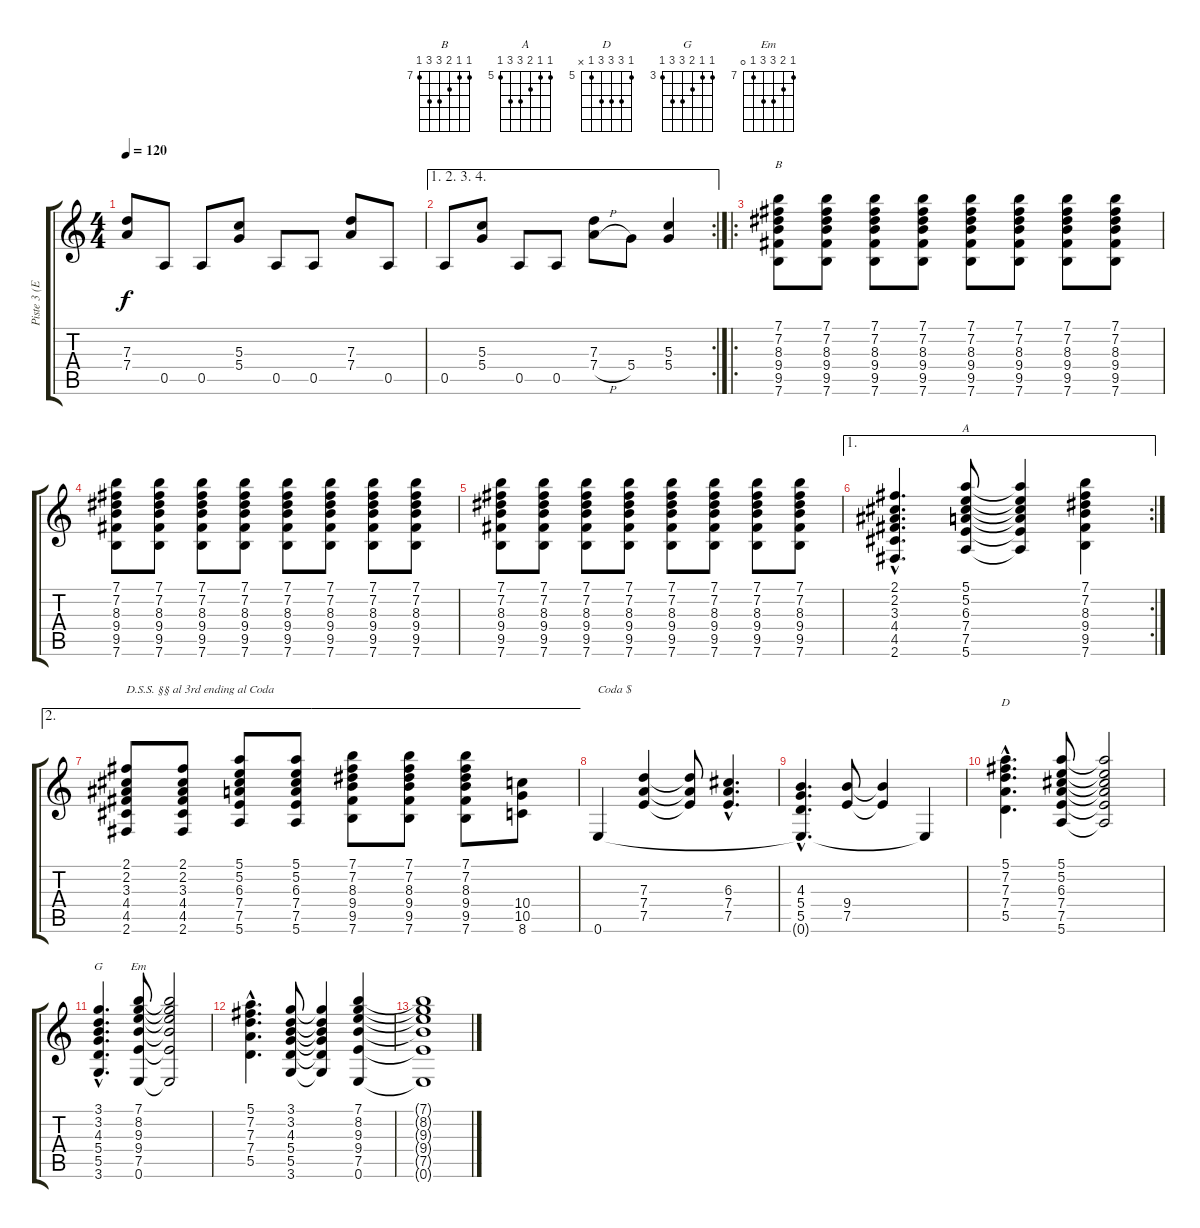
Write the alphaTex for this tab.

\track ("Piste 3 (Electric Eye)" "Piste 3 (E") {instrument distortionguitar}
\staff {score tabs}
\tuning (E4 B3 G3 D3 A2 E2) {hide}
\chord ("B" 7 7 8 9 9 7) {firstfret 7}
\chord ("A" 5 5 6 7 7 5) {firstfret 5}
\chord ("D" 5 7 7 7 5 x) {firstfret 5}
\chord ("G" 3 3 4 5 5 3) {firstfret 3}
\chord ("Em" 7 8 9 9 7 0) {firstfret 7}
\ts (4 4)
\tempo 120
\clef g2
\ks c
(7.3 7.4).8{dy f} 0.5.8 0.5.8 (5.3 5.4).8 0.5.8 0.5.8 (7.3 7.4).8 0.5.8 |
\ae (1 2 3 4)
\rc 2
0.5.8 (5.3 5.4).8 0.5.8 0.5.8 (7.3 7.4{h}).8 5.4.8 (5.3 5.4).4 |
\ro
(7.1 7.2 8.3 9.4 9.5 7.6).8{ch "B"} (7.1 7.2 8.3 9.4 9.5 7.6).8 (7.1 7.2 8.3 9.4 9.5 7.6).8 (7.1 7.2 8.3 9.4 9.5 7.6).8 (7.1 7.2 8.3 9.4 9.5 7.6).8 (7.1 7.2 8.3 9.4 9.5 7.6).8 (7.1 7.2 8.3 9.4 9.5 7.6).8 (7.1 7.2 8.3 9.4 9.5 7.6).8 |
(7.1 7.2 8.3 9.4 9.5 7.6).8 (7.1 7.2 8.3 9.4 9.5 7.6).8 (7.1 7.2 8.3 9.4 9.5 7.6).8 (7.1 7.2 8.3 9.4 9.5 7.6).8 (7.1 7.2 8.3 9.4 9.5 7.6).8 (7.1 7.2 8.3 9.4 9.5 7.6).8 (7.1 7.2 8.3 9.4 9.5 7.6).8 (7.1 7.2 8.3 9.4 9.5 7.6).8 |
(7.1 7.2 8.3 9.4 9.5 7.6).8 (7.1 7.2 8.3 9.4 9.5 7.6).8 (7.1 7.2 8.3 9.4 9.5 7.6).8 (7.1 7.2 8.3 9.4 9.5 7.6).8 (7.1 7.2 8.3 9.4 9.5 7.6).8 (7.1 7.2 8.3 9.4 9.5 7.6).8 (7.1 7.2 8.3 9.4 9.5 7.6).8 (7.1 7.2 8.3 9.4 9.5 7.6).8 |
\ae 1
\rc 2
(2.1{hac} 2.2{hac} 3.3{hac} 4.4{hac} 4.5{hac} 2.6{hac}).4{d} (5.1 5.2 6.3 7.4 7.5 5.6).8{ch "A"} (5.1{t} 5.2{t} 6.3{t} 7.4{t} 7.5{t} 5.6{t}).4 (7.1 7.2 8.3 9.4 9.5 7.6).4 |
\ae 2
(2.1 2.2 3.3 4.4 4.5 2.6).8{txt "D.S.S. §§ al 3rd ending al Coda "} (2.1 2.2 3.3 4.4 4.5 2.6).8 (5.1 5.2 6.3 7.4 7.5 5.6).8 (5.1 5.2 6.3 7.4 7.5 5.6).8 (7.1 7.2 8.3 9.4 9.5 7.6).8 (7.1 7.2 8.3 9.4 9.5 7.6).8 (7.1 7.2 8.3 9.4 9.5 7.6).8 (10.4 10.5 8.6).8 |
0.6.4{txt "Coda $"} (7.3 7.4 7.5).4 (7.3{t} 7.4{t} 7.5{t}).8 (6.3{hac} 7.4{hac} 7.5{hac}).4{d} |
(4.3{hac} 5.4{hac} 5.5{hac} 0.6{hac t}).4{d} (9.4 7.5).8 (9.4{t} 7.5{t}).4 0.6{t}.4 |
(5.1{hac} 7.2{hac} 7.3{hac} 7.4{hac} 5.5{hac}).4{d ch "D"} (5.1 5.2 6.3 7.4 7.5 5.6).8 (5.1{t} 5.2{t} 6.3{t} 7.4{t} 7.5{t} 5.6{t}).2 |
(3.1{hac} 3.2{hac} 4.3{hac} 5.4{hac} 5.5{hac} 3.6{hac}).4{d ch "G"} (7.1 8.2 9.3 9.4 7.5 0.6).8{ch "Em"} (7.1{t} 8.2{t} 9.3{t} 9.4{t} 7.5{t} 0.6{t}).2 |
(5.1{hac} 7.2{hac} 7.3{hac} 7.4{hac} 5.5{hac}).4{d} (3.1 3.2 4.3 5.4 5.5 3.6).8 (3.1{t} 3.2{t} 4.3{t} 5.4{t} 5.5{t} 3.6{t}).4 (7.1 8.2 9.3 9.4 7.5 0.6).4 |
(7.1{t} 8.2{t} 9.3{t} 9.4{t} 7.5{t} 0.6{t}).1
